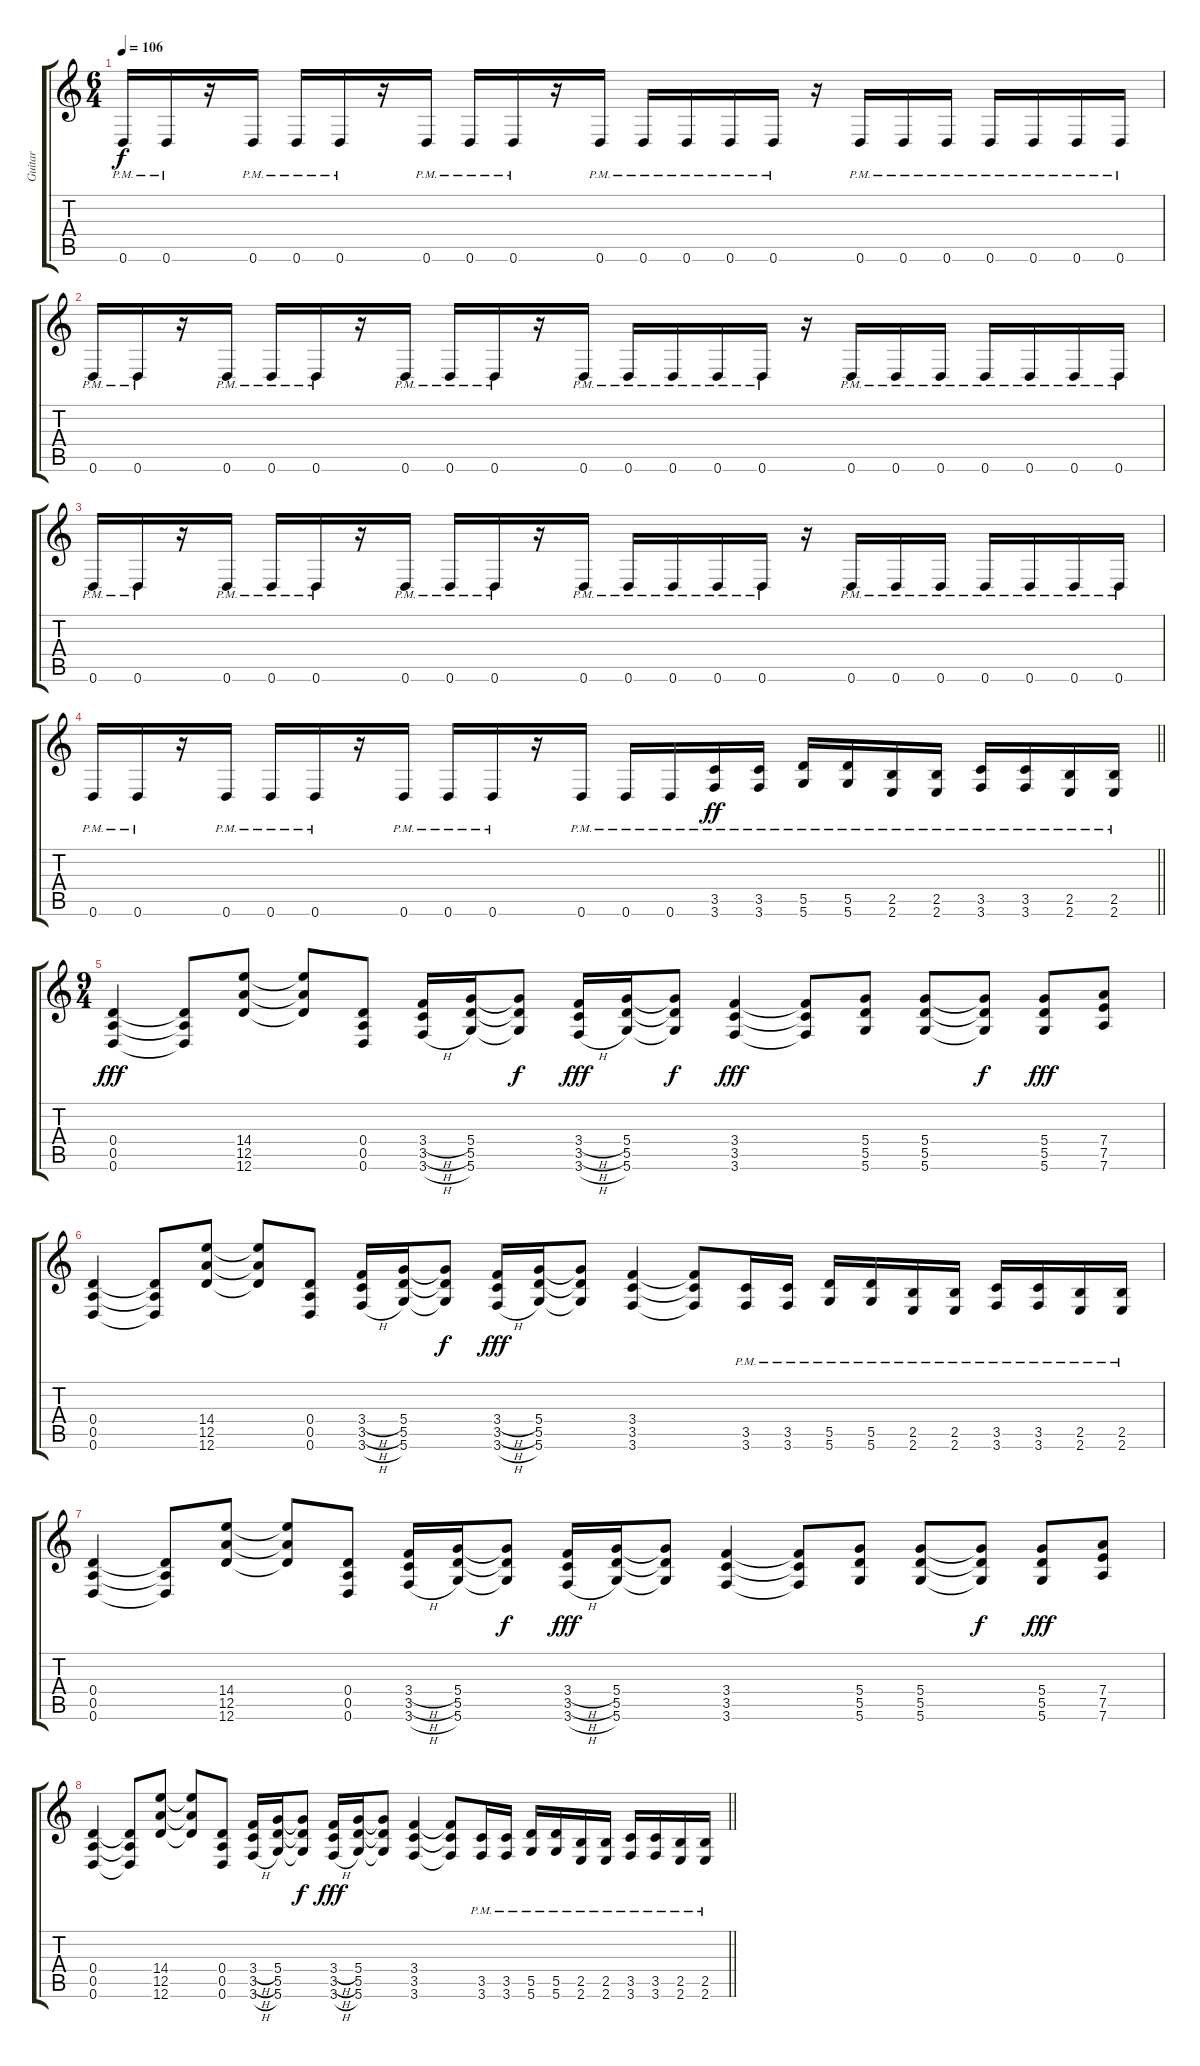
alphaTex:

\track ("Guitar" "Guitar") {instrument distortionguitar}
\staff {score tabs}
\tuning (E4 B3 G3 D3 A2 D2) {hide}
\ts (6 4)
\tempo 106
\clef g2
\ks c
0.6{pm}.16{dy f} 0.6{pm}.16 r.16 0.6{pm}.16 0.6{pm}.16 0.6{pm}.16 r.16 0.6{pm}.16 0.6{pm}.16 0.6{pm}.16 r.16 0.6{pm}.16 0.6{pm}.16 0.6{pm}.16 0.6{pm}.16 0.6{pm}.16 r.16 0.6{pm}.16 0.6{pm}.16 0.6{pm}.16 0.6{pm}.16 0.6{pm}.16 0.6{pm}.16 0.6{pm}.16 |
0.6{pm}.16 0.6{pm}.16 r.16 0.6{pm}.16 0.6{pm}.16 0.6{pm}.16 r.16 0.6{pm}.16 0.6{pm}.16 0.6{pm}.16 r.16 0.6{pm}.16 0.6{pm}.16 0.6{pm}.16 0.6{pm}.16 0.6{pm}.16 r.16 0.6{pm}.16 0.6{pm}.16 0.6{pm}.16 0.6{pm}.16 0.6{pm}.16 0.6{pm}.16 0.6{pm}.16 |
0.6{pm}.16 0.6{pm}.16 r.16 0.6{pm}.16 0.6{pm}.16 0.6{pm}.16 r.16 0.6{pm}.16 0.6{pm}.16 0.6{pm}.16 r.16 0.6{pm}.16 0.6{pm}.16 0.6{pm}.16 0.6{pm}.16 0.6{pm}.16 r.16 0.6{pm}.16 0.6{pm}.16 0.6{pm}.16 0.6{pm}.16 0.6{pm}.16 0.6{pm}.16 0.6{pm}.16 |
\barLineRight lightlight
0.6{pm}.16 0.6{pm}.16 r.16 0.6{pm}.16 0.6{pm}.16 0.6{pm}.16 r.16 0.6{pm}.16 0.6{pm}.16 0.6{pm}.16 r.16 0.6{pm}.16 0.6{pm}.16 0.6{pm}.16 (3.5{pm} 3.6{pm}).16{dy ff} (3.5{pm} 3.6{pm}).16 (5.5{pm} 5.6{pm}).16 (5.5{pm} 5.6{pm}).16 (2.5{pm} 2.6{pm}).16 (2.5{pm} 2.6{pm}).16 (3.5{pm} 3.6{pm}).16 (3.5{pm} 3.6{pm}).16 (2.5{pm} 2.6{pm}).16 (2.5{pm} 2.6{pm}).16 |
\ts (9 4)
\section ("" "")
(0.4 0.5 0.6).4{dy fff} (0.4{t} 0.5{t} 0.6{t}).8 (14.4 12.5 12.6).8 (14.4{t} 12.5{t} 12.6{t}).8 (0.4 0.5 0.6).8 (3.4{h} 3.5{h} 3.6{h}).16 (5.4 5.5 5.6).16 (5.4{t} 5.5{t} 5.6{t}).8{dy f} (3.4{h} 3.5{h} 3.6{h}).16{dy fff} (5.4 5.5 5.6).16 (5.4{t} 5.5{t} 5.6{t}).8{dy f} (3.4 3.5 3.6).4{dy fff} (3.4{t} 3.5{t} 3.6{t}).8 (5.4 5.5 5.6).8 (5.4 5.5 5.6).8 (5.4{t} 5.5{t} 5.6{t}).8{dy f} (5.4 5.5 5.6).8{dy fff} (7.4 7.5 7.6).8 |
(0.4 0.5 0.6).4 (0.4{t} 0.5{t} 0.6{t}).8 (14.4 12.5 12.6).8 (14.4{t} 12.5{t} 12.6{t}).8 (0.4 0.5 0.6).8 (3.4{h} 3.5{h} 3.6{h}).16 (5.4 5.5 5.6).16 (5.4{t} 5.5{t} 5.6{t}).8{dy f} (3.4{h} 3.5{h} 3.6{h}).16{dy fff} (5.4 5.5 5.6).16 (5.4{t} 5.5{t} 5.6{t}).8 (3.4 3.5 3.6).4 (3.4{t} 3.5{t} 3.6{t}).8 (3.5{pm} 3.6{pm}).16 (3.5{pm} 3.6{pm}).16 (5.5{pm} 5.6{pm}).16 (5.5{pm} 5.6{pm}).16 (2.5{pm} 2.6{pm}).16 (2.5{pm} 2.6{pm}).16 (3.5{pm} 3.6{pm}).16 (3.5{pm} 3.6{pm}).16 (2.5{pm} 2.6{pm}).16 (2.5{pm} 2.6{pm}).16 |
(0.4 0.5 0.6).4 (0.4{t} 0.5{t} 0.6{t}).8 (14.4 12.5 12.6).8 (14.4{t} 12.5{t} 12.6{t}).8 (0.4 0.5 0.6).8 (3.4{h} 3.5{h} 3.6{h}).16 (5.4 5.5 5.6).16 (5.4{t} 5.5{t} 5.6{t}).8{dy f} (3.4{h} 3.5{h} 3.6{h}).16{dy fff} (5.4 5.5 5.6).16 (5.4{t} 5.5{t} 5.6{t}).8 (3.4 3.5 3.6).4 (3.4{t} 3.5{t} 3.6{t}).8 (5.4 5.5 5.6).8 (5.4 5.5 5.6).8 (5.4{t} 5.5{t} 5.6{t}).8{dy f} (5.4 5.5 5.6).8{dy fff} (7.4 7.5 7.6).8 |
\barLineRight lightlight
(0.4 0.5 0.6).4 (0.4{t} 0.5{t} 0.6{t}).8 (14.4 12.5 12.6).8 (14.4{t} 12.5{t} 12.6{t}).8 (0.4 0.5 0.6).8 (3.4{h} 3.5{h} 3.6{h}).16 (5.4 5.5 5.6).16 (5.4{t} 5.5{t} 5.6{t}).8{dy f} (3.4{h} 3.5{h} 3.6{h}).16{dy fff} (5.4 5.5 5.6).16 (5.4{t} 5.5{t} 5.6{t}).8 (3.4 3.5 3.6).4 (3.4{t} 3.5{t} 3.6{t}).8 (3.5{pm} 3.6{pm}).16 (3.5{pm} 3.6{pm}).16 (5.5{pm} 5.6{pm}).16 (5.5{pm} 5.6{pm}).16 (2.5{pm} 2.6{pm}).16 (2.5{pm} 2.6{pm}).16 (3.5{pm} 3.6{pm}).16 (3.5{pm} 3.6{pm}).16 (2.5{pm} 2.6{pm}).16 (2.5{pm} 2.6{pm}).16
